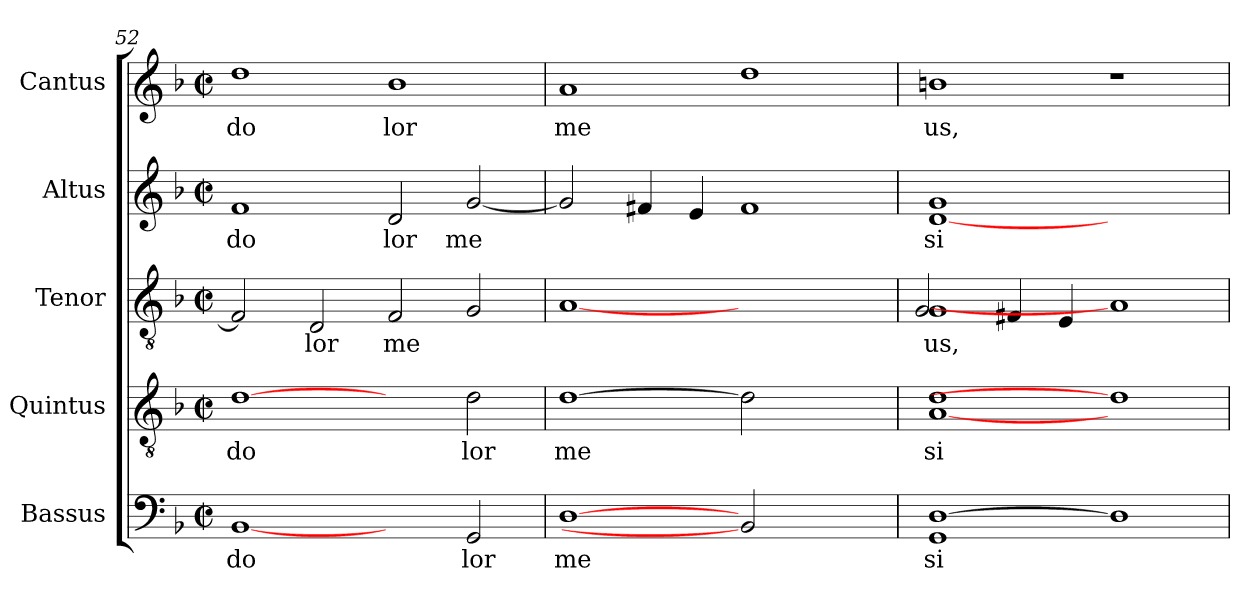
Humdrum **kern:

**kern	**text	**kern	**text	**kern	**text	**kern	**text	**kern	**text
*part5	*part5	*part4	*part4	*part3	*part3	*part2	*part2	*part1	*part1
*staff5	*staff5	*staff4	*staff4	*staff3	*staff3	*staff2	*staff2	*staff1	*staff1
*I"Bassus	*	*I"Quintus	*	*I"Tenor	*	*I"Altus	*	*I"Cantus	*
*clefF4	*	*clefGv2	*	*clefGv2	*	*clefG2	*	*clefG2	*
*k[b-]	*	*k[b-]	*	*k[b-]	*	*k[b-]	*	*k[b-]	*
*F:	*	*F:	*	*F:	*	*F:	*	*F:	*
*M2/2	*	*M2/2	*	*M2/2	*	*M2/2	*	*M2/2	*
*met(c|)	*	*met(c|)	*	*met(c|)	*	*met(c|)	*	*met(c|)	*
=52	=52	=52	=52	=52	=52	=52	=52	=52	=52
!	!LO:LY:b:cj	!	!LO:LY:b:cj	!	!	!	!LO:LY:b:cj	!	!LO:LY:b:cj
[1BB-	do	[1d	do	2F/]	.	1f	do	1dd	do
!	!	!	!	!	!LO:LY:b:cj	!	!	!	!
.	.	.	.	2D/	lor	.	.	.	.
!	!	!	!	!	!LO:LY:b	!	!LO:LY:b:cj	!	!LO:LY:b:cj
2ryy	.	2ryy	.	2F/	me	2d/	lor	1b-	lor
!	!LO:LY:b:cj	!	!LO:LY:b:cj	!	!	!	!LO:LY:b	!	!
2GG/	lor	2d\	lor	2G/	.	[<2g/	me	.	.
=53	=53	=53	=53	=53	=53	=53	=53	=53	=53
!	!LO:LY:b:cj	!	!LO:LY:b:cj	!	!	!	!	!	!LO:LY:b:cj
[1D	me	[1d	me	[1A	.	2g/]	.	1a	me
.	.	.	.	.	.	4f#X/	.	.	.
.	.	.	.	.	.	4e/	.	.	.
2BB-]	.	2d]	.	1ryy	.	1f#	.	1dd	.
2ryy	.	2ryy	.	.	.	.	.	.	.
=54	=54	=54	=54	=54	=54	=54	=54	=54	=54
!	!LO:LY:b:cj	!	!LO:LY:b:cj	!	!LO:LY:b:cj	!	!	!	!
*	*	*	*	*^	*	*	*	*	*
!	!	!	!	!	!	!LO:LY:b:cj	!	!LO:LY:b:cj	!	!LO:LY:b:cj
1GG [>1D	si	1d [<1A	si	1G	2G/	us,	1g [<1d	si	1bn	us,
.	.	.	.	.	4F#X/	.	.	.	.	.
.	.	.	.	.	4E/	.	.	.	.	.
1D]	.	1d]	.	1A]	1ryy	.	1ryy	.	1r	.
*	*	*	*	*v	*v	*	*	*	*	*
=	=	=	=	=	=	=	=	=	=
*-	*-	*-	*-	*-	*-	*-	*-	*-	*-
